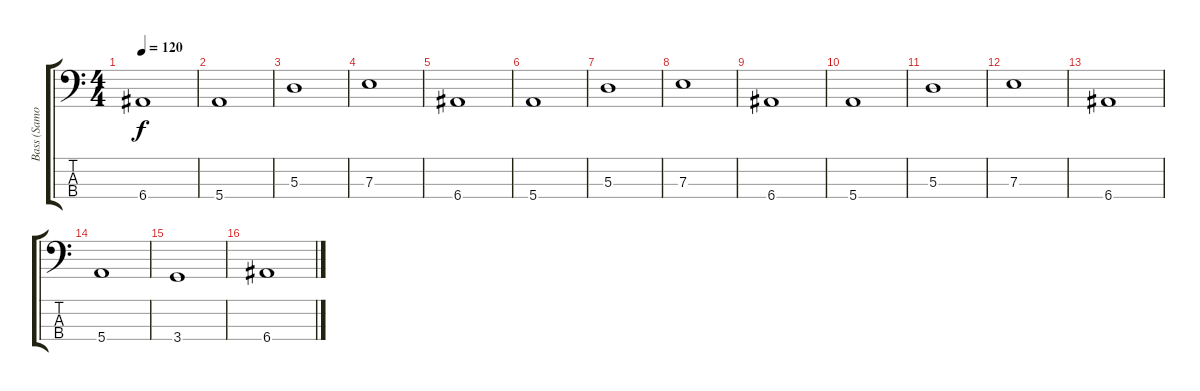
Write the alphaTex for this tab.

\track ("Bass (Samoilov)" "Bass (Samo") {instrument electricbassfinger}
\staff {score tabs}
\tuning (G2 D2 A1 E1) {hide}
\ts (4 4)
\tempo 120
\clef f4
\ks c
6.4.1{dy f} |
5.4.1 |
5.3.1 |
7.3.1 |
6.4.1 |
5.4.1 |
5.3.1 |
7.3.1 |
6.4.1 |
5.4.1 |
5.3.1 |
7.3.1 |
6.4.1 |
5.4.1 |
3.4.1 |
6.4.1
